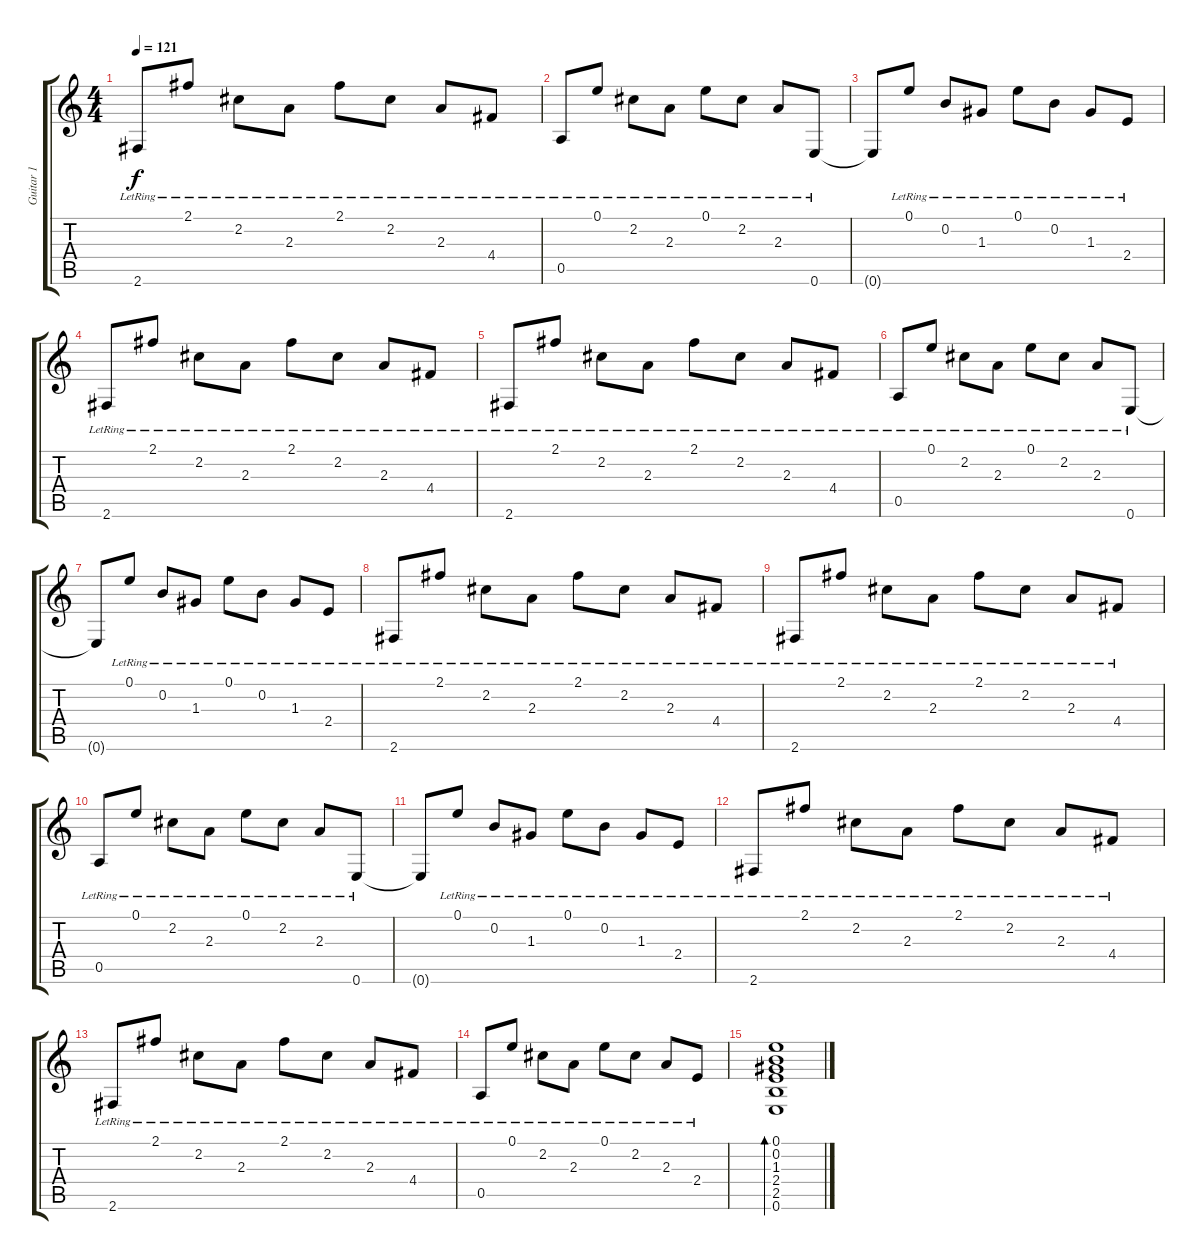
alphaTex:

\track ("Guitar 1" "Guitar 1") {instrument acousticguitarsteel}
\staff {score tabs}
\tuning (E4 B3 G3 D3 A2 E2) {hide}
\ts (4 4)
\tempo 121
\clef g2
\ks c
2.6{lr}.8{dy f} 2.1{lr}.8 2.2{lr}.8 2.3{lr}.8 2.1{lr}.8 2.2{lr}.8 2.3{lr}.8 4.4{lr}.8 |
0.5{lr}.8 0.1{lr}.8 2.2{lr}.8 2.3{lr}.8 0.1{lr}.8 2.2{lr}.8 2.3{lr}.8 0.6{lr}.8 |
0.6{t}.8 0.1{lr}.8 0.2{lr}.8 1.3{lr}.8 0.1{lr}.8 0.2{lr}.8 1.3{lr}.8 2.4{lr}.8 |
2.6{lr}.8 2.1{lr}.8 2.2{lr}.8 2.3{lr}.8 2.1{lr}.8 2.2{lr}.8 2.3{lr}.8 4.4{lr}.8 |
2.6{lr}.8 2.1{lr}.8 2.2{lr}.8 2.3{lr}.8 2.1{lr}.8 2.2{lr}.8 2.3{lr}.8 4.4{lr}.8 |
0.5{lr}.8 0.1{lr}.8 2.2{lr}.8 2.3{lr}.8 0.1{lr}.8 2.2{lr}.8 2.3{lr}.8 0.6{lr}.8 |
0.6{t}.8 0.1{lr}.8 0.2{lr}.8 1.3{lr}.8 0.1{lr}.8 0.2{lr}.8 1.3{lr}.8 2.4{lr}.8 |
2.6{lr}.8 2.1{lr}.8 2.2{lr}.8 2.3{lr}.8 2.1{lr}.8 2.2{lr}.8 2.3{lr}.8 4.4{lr}.8 |
2.6{lr}.8 2.1{lr}.8 2.2{lr}.8 2.3{lr}.8 2.1{lr}.8 2.2{lr}.8 2.3{lr}.8 4.4{lr}.8 |
0.5{lr}.8 0.1{lr}.8 2.2{lr}.8 2.3{lr}.8 0.1{lr}.8 2.2{lr}.8 2.3{lr}.8 0.6{lr}.8 |
0.6{t}.8 0.1{lr}.8 0.2{lr}.8 1.3{lr}.8 0.1{lr}.8 0.2{lr}.8 1.3{lr}.8 2.4{lr}.8 |
2.6{lr}.8 2.1{lr}.8 2.2{lr}.8 2.3{lr}.8 2.1{lr}.8 2.2{lr}.8 2.3{lr}.8 4.4{lr}.8 |
2.6{lr}.8 2.1{lr}.8 2.2{lr}.8 2.3{lr}.8 2.1{lr}.8 2.2{lr}.8 2.3{lr}.8 4.4{lr}.8 |
0.5{lr}.8 0.1{lr}.8 2.2{lr}.8 2.3{lr}.8 0.1{lr}.8 2.2{lr}.8 2.3{lr}.8 2.4{lr}.8 |
(0.1 0.2 1.3 2.4 2.5 0.6).1{bd 120}
